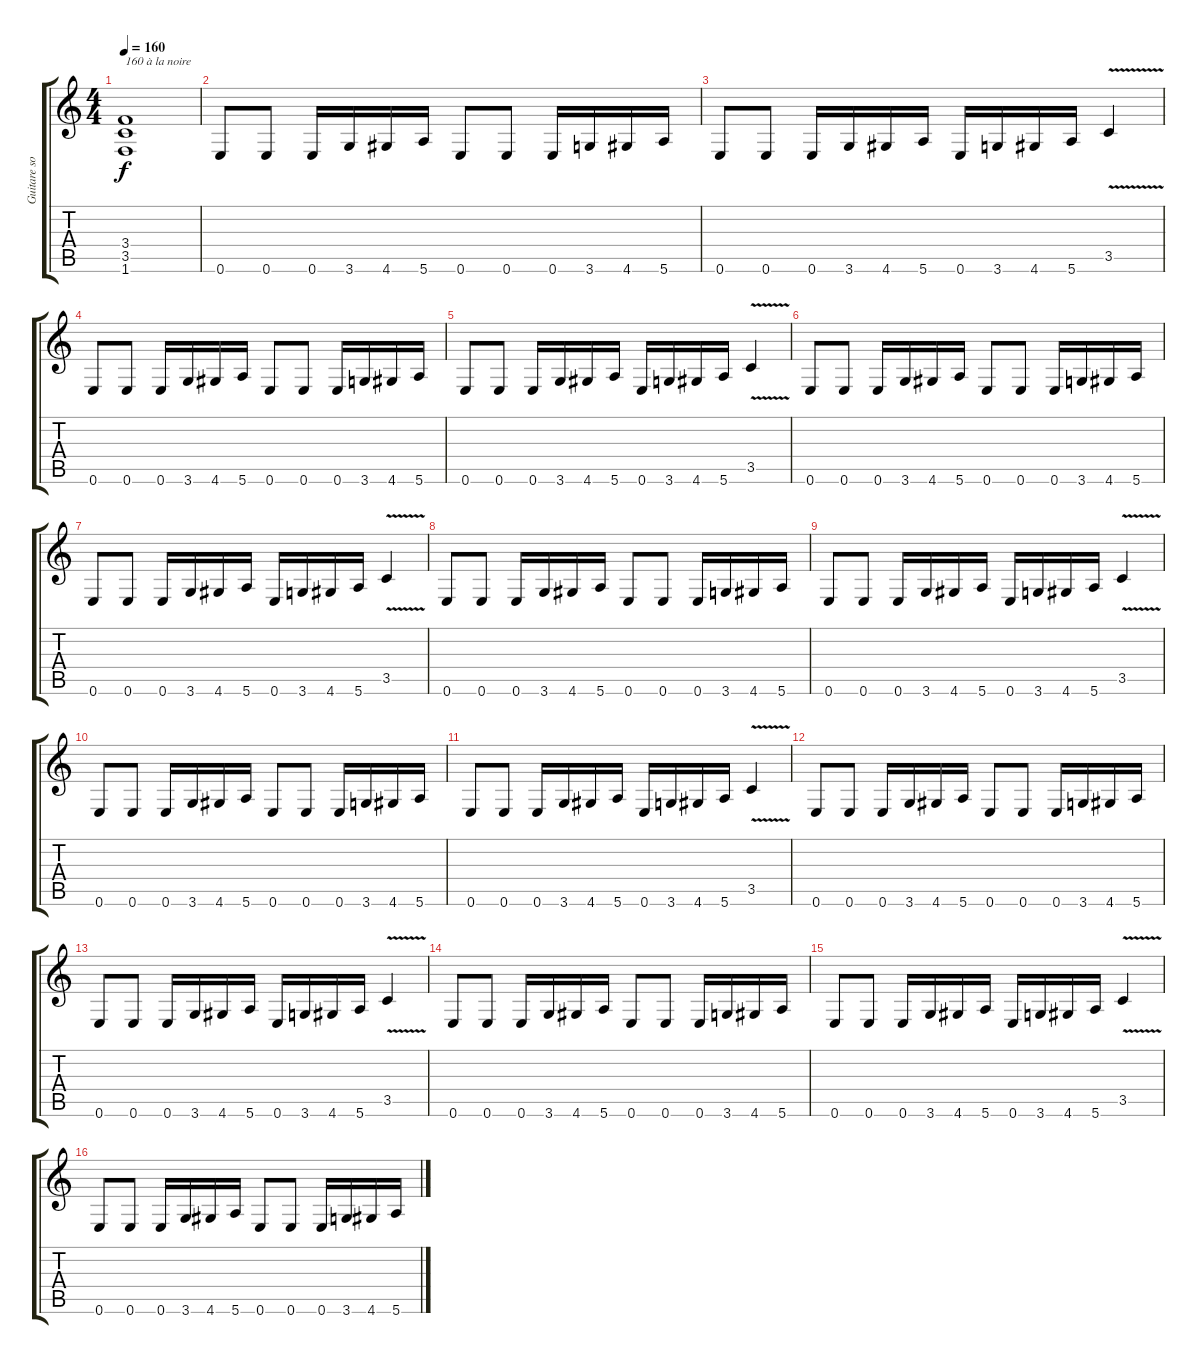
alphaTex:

\track ("Guitare solo" "Guitare so") {instrument overdrivenguitar}
\staff {score tabs}
\tuning (E4 B3 G3 D3 A2 E2) {hide}
\ts (4 4)
\tempo 120
\tempo 160
\clef g2
\ks c
(3.4{t} 3.5{t} 1.6{t}).1{txt "160 à la noire" dy f volume 13} |
0.6.8 0.6.8 0.6.16 3.6.16 4.6.16 5.6.16 0.6.8 0.6.8 0.6.16 3.6.16 4.6.16 5.6.16 |
0.6.8 0.6.8 0.6.16 3.6.16 4.6.16 5.6.16 0.6.16 3.6.16 4.6.16 5.6.16 3.5{v}.4 |
0.6.8 0.6.8 0.6.16 3.6.16 4.6.16 5.6.16 0.6.8 0.6.8 0.6.16 3.6.16 4.6.16 5.6.16 |
0.6.8 0.6.8 0.6.16 3.6.16 4.6.16 5.6.16 0.6.16 3.6.16 4.6.16 5.6.16 3.5{v}.4 |
0.6.8 0.6.8 0.6.16 3.6.16 4.6.16 5.6.16 0.6.8 0.6.8 0.6.16 3.6.16 4.6.16 5.6.16 |
0.6.8 0.6.8 0.6.16 3.6.16 4.6.16 5.6.16 0.6.16 3.6.16 4.6.16 5.6.16 3.5{v}.4 |
0.6.8 0.6.8 0.6.16 3.6.16 4.6.16 5.6.16 0.6.8 0.6.8 0.6.16 3.6.16 4.6.16 5.6.16 |
0.6.8 0.6.8 0.6.16 3.6.16 4.6.16 5.6.16 0.6.16 3.6.16 4.6.16 5.6.16 3.5{v}.4 |
0.6.8 0.6.8 0.6.16 3.6.16 4.6.16 5.6.16 0.6.8 0.6.8 0.6.16 3.6.16 4.6.16 5.6.16 |
0.6.8 0.6.8 0.6.16 3.6.16 4.6.16 5.6.16 0.6.16 3.6.16 4.6.16 5.6.16 3.5{v}.4 |
0.6.8 0.6.8 0.6.16 3.6.16 4.6.16 5.6.16 0.6.8 0.6.8 0.6.16 3.6.16 4.6.16 5.6.16 |
0.6.8 0.6.8 0.6.16 3.6.16 4.6.16 5.6.16 0.6.16 3.6.16 4.6.16 5.6.16 3.5{v}.4 |
0.6.8 0.6.8 0.6.16 3.6.16 4.6.16 5.6.16 0.6.8 0.6.8 0.6.16 3.6.16 4.6.16 5.6.16 |
0.6.8 0.6.8 0.6.16 3.6.16 4.6.16 5.6.16 0.6.16 3.6.16 4.6.16 5.6.16 3.5{v}.4 |
0.6.8 0.6.8 0.6.16 3.6.16 4.6.16 5.6.16 0.6.8 0.6.8 0.6.16 3.6.16 4.6.16 5.6.16
